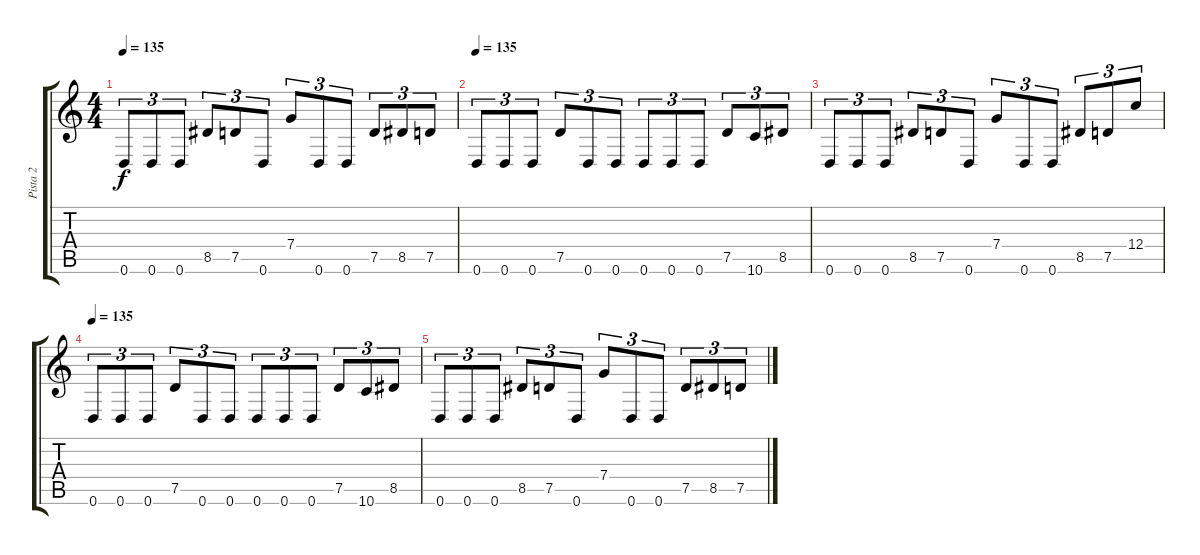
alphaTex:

\track ("Pista 2" "Pista 2") {instrument distortionguitar}
\staff {score tabs}
\tuning (D4 A3 F3 C3 G2 D2) {hide}
\ts (4 4)
\tempo 135
\clef g2
\ks c
0.6.8{tu (3 2) dy f} 0.6.8{tu (3 2)} 0.6.8{tu (3 2)} 8.5.8{tu (3 2)} 7.5.8{tu (3 2)} 0.6.8{tu (3 2)} 7.4.8{tu (3 2)} 0.6.8{tu (3 2)} 0.6.8{tu (3 2)} 7.5.8{tu (3 2)} 8.5.8{tu (3 2)} 7.5.8{tu (3 2)} |
\tempo 135
0.6.8{tu (3 2)} 0.6.8{tu (3 2)} 0.6.8{tu (3 2)} 7.5.8{tu (3 2)} 0.6.8{tu (3 2)} 0.6.8{tu (3 2)} 0.6.8{tu (3 2)} 0.6.8{tu (3 2)} 0.6.8{tu (3 2)} 7.5.8{tu (3 2)} 10.6.8{tu (3 2)} 8.5.8{tu (3 2)} |
0.6.8{tu (3 2)} 0.6.8{tu (3 2)} 0.6.8{tu (3 2)} 8.5.8{tu (3 2)} 7.5.8{tu (3 2)} 0.6.8{tu (3 2)} 7.4.8{tu (3 2)} 0.6.8{tu (3 2)} 0.6.8{tu (3 2)} 8.5.8{tu (3 2)} 7.5.8{tu (3 2)} 12.4.8{tu (3 2)} |
\tempo 135
0.6.8{tu (3 2)} 0.6.8{tu (3 2)} 0.6.8{tu (3 2)} 7.5.8{tu (3 2)} 0.6.8{tu (3 2)} 0.6.8{tu (3 2)} 0.6.8{tu (3 2)} 0.6.8{tu (3 2)} 0.6.8{tu (3 2)} 7.5.8{tu (3 2)} 10.6.8{tu (3 2)} 8.5.8{tu (3 2)} |
0.6.8{tu (3 2)} 0.6.8{tu (3 2)} 0.6.8{tu (3 2)} 8.5.8{tu (3 2)} 7.5.8{tu (3 2)} 0.6.8{tu (3 2)} 7.4.8{tu (3 2)} 0.6.8{tu (3 2)} 0.6.8{tu (3 2)} 7.5.8{tu (3 2)} 8.5.8{tu (3 2)} 7.5.8{tu (3 2)}
